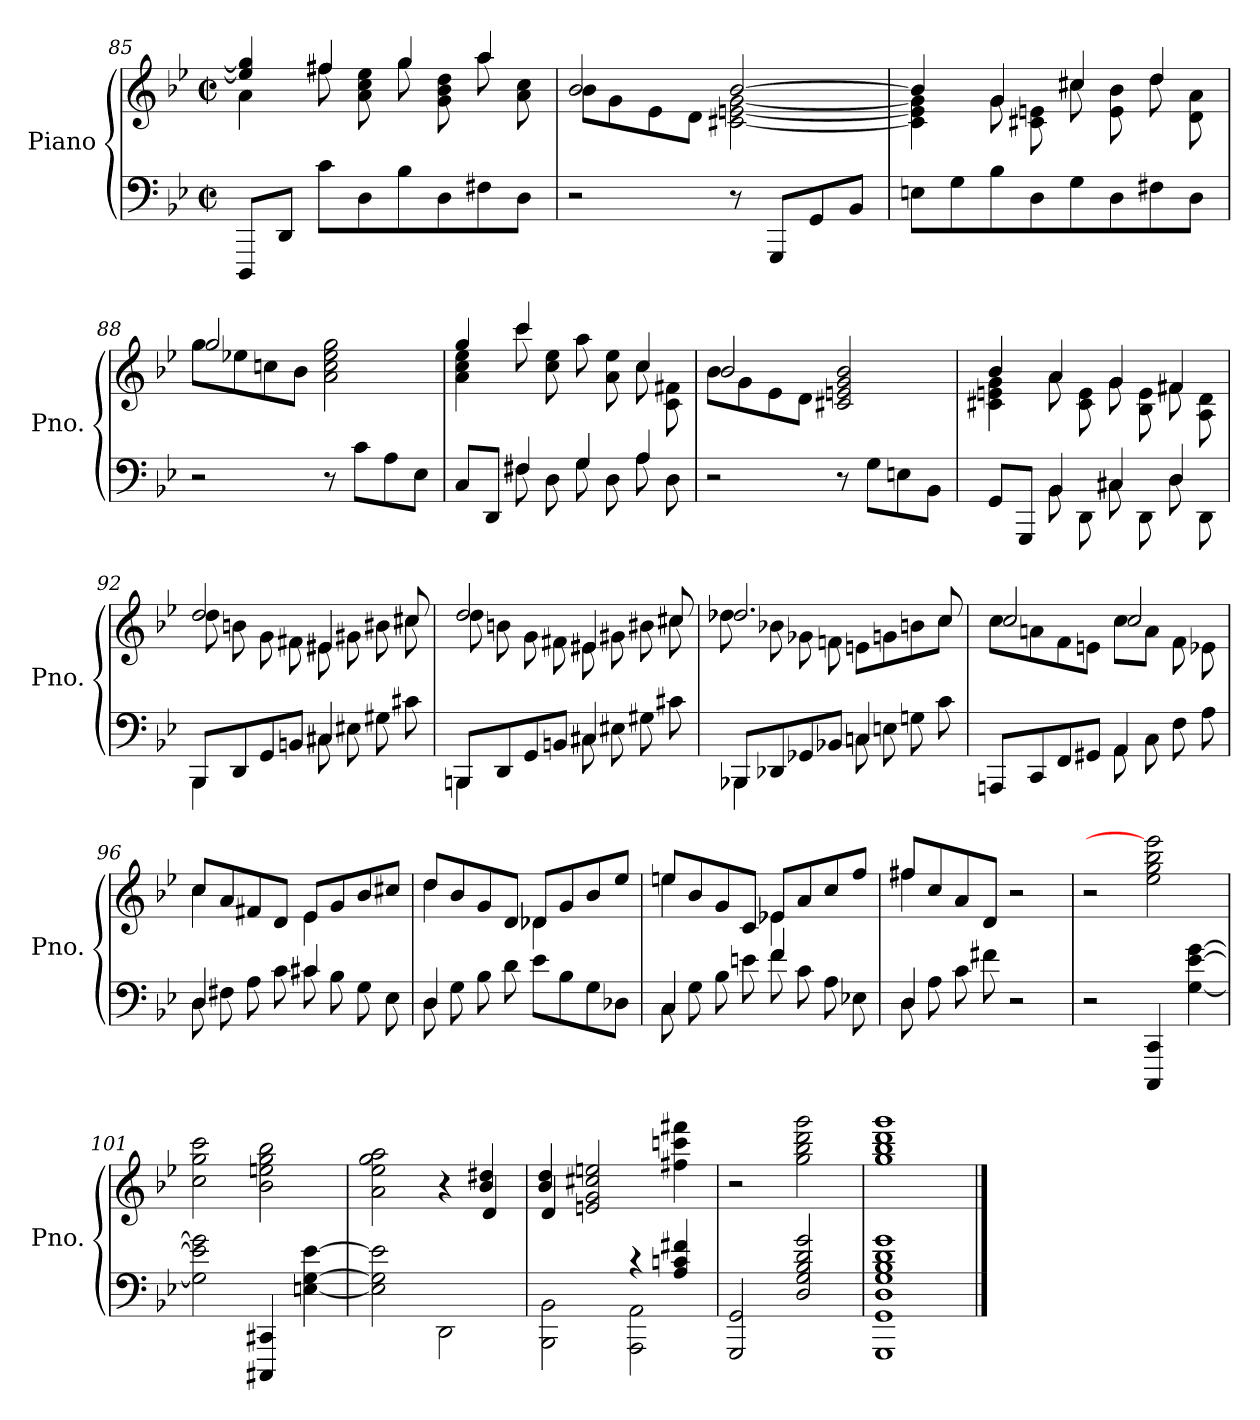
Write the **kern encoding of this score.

**kern	**kern
*part1	*part1
*staff2	*staff1
*I"Piano	*
*I'Pno.	*
*clefF4	*clefG2
*k[b-e-]	*k[b-e-]
*M2/2	*M2/2
*met(c|)	*met(c|)
=85	=85
*	*^
8DDD/L	4ee-/] 4gg/]	4a\
8DD/J	.	.
8c\L	4ff#X/	8ff#\
8D\	.	8a\ 8cc\ 8ee-\
8B-\	4gg/	8gg\
8D\	.	8g\ 8b-\ 8dd\
8F#X\	4aa/	8aa\
8D\J	.	8a\ 8cc\
=86	=86	=86
2r	2b-/	8b-\L
.	.	8g\
.	.	8e-\
.	.	8d\J
8r	[2b-/	[2c#X\ [2en\ [2g\
8GGG/L	.	.
8GG/	.	.
8BB-/J	.	.
=87	=87	=87
8En\L	4b-/]	4c#\] 4e\] 4g\]
8G\	.	.
8B-\	4g/	8g\
8D\	.	8c#X\ 8en\
8G\	4cc#X/	8cc#\
8D\	.	8e\ 8b-\
8F#X\	4dd/	8dd\
8D\J	.	8d\ 8a\
!!LO:PB:g=z	!!
=88	=88	=88
2r	8gg\L	2gg/
.	8ee-X\	.
.	8ccn\	.
.	8b-\J	.
8r	2ryy	2a\ 2cc\ 2ee-\ 2gg\
8c\L	.	.
8A\	.	.
8E-\J	.	.
=89	=89	=89
*^	*	*
8C/L	4ryy	4gg/	4a\ 4cc\ 4ee-\
8DD/J	.	.	.
4F#X/	8F#\	4ccc/	8ccc\
.	8D\	.	8cc\ 8ee-\
4G/	8G\	4ryy	8aa\
.	8D\	.	8a\ 8ee-\
4A/	8A\	4cc/	8cc\
.	8D\	.	8c\ 8f#X\
*v	*v	*	*
=90	=90	=90
2r	8b-\L	2b-/
.	8g\	.
.	8e-\	.
.	8d\J	.
8r	2ryy	2c#X/ 2en/ 2g/ 2b-/
8G\L	.	.
8En\	.	.
8BB-\J	.	.
=91	=91	=91
*^	*	*
8GG/L	4ryy	4b-/	4c#X\ 4en\ 4g\
8GGG/J	.	.	.
4BB-/	8BB-\	4a/	8a\
.	8DD\	.	8c#\ 8e\
4C#X/	8C#\	4g/	8g\
.	8DD\	.	8B-\ 8e\
4D/	8D\	4f#X/	8f#\
.	8DD\	.	8A\ 8d\
!!LO:LB:g=z	!!
=92	=92	=92	=92
8BBB-/L	4BBB-\	2dd/	8dd\
8DD/	.	.	8bn\
8GG/	4ryy	.	8g\
8BBn/J	.	.	8f#X\
4C#X/	8C#\	4e#X/	8e#\
.	8E#X\	.	8g#X\
4ryy	8G#X\	8ryy	8b#X\
.	8c#X\	8cc#X/	8cc#\
=93	=93	=93	=93
8BBBn/L	4BBB\	2dd/	8dd\
8DD/	.	.	8bn\
8GG/	4ryy	.	8g\
8BBn/J	.	.	8f#X\
4C#X/	8C#\	4e#X/	8e#\
.	8E#X\	.	8g#X\
4ryy	8G#X\	8ryy	8b#X\
.	8c#X\	8cc#X/	8cc#\
=94	=94	=94	=94
8BBB-X/L	4BBB-X\	2.dd-X/	8dd-\
8DD-X/	.	.	8b-X\
8GG-X/	4ryy	.	8g-X\
8BB-X/J	.	.	8fn\
4Cn/	8Cn\	.	8en\L
.	8En\	.	8gn\
4ryy	8Gn\	8ryy	8bn\
.	8c\	8cc/	8cc\J
!!LO:LB:g=z	!!
=95	=95	=95	=95
8AAAn/L	2ryy	8cc\L	2cc/
8CC/	.	8an\	.
8FF/	.	8f\	.
8GG#X/J	.	8en\J	.
4AA/	8AA\	8cc\L	2cc/
.	8C\	8a\J	.
4ryy	8F\	8f\	.
.	8A\	8e-X\	.
=96	=96	=96	=96
4D/	8D\	8cc/L	4cc\
.	8F#X\	8a/	.
4ryy	8A\	8f#X/	4ryy
.	8c\	8d/J	.
4c#X/	8c#\	8e-/L	4e-\
.	8B-\	8g/	.
4ryy	8G\	8b-/	4ryy
.	8E-\	8cc#X/J	.
=97	=97	=97	=97
4D/	8D\	8dd/L	4dd\
.	8G\	8b-/	.
2.ryy	8B-\	8g/	4ryy
.	8d\	8d/J	.
.	8e-\L	8d-X/L	4d-\
.	8B-\	8g/	.
.	8G\	8b-/	4ryy
.	8D-X\J	8ee-/J	.
!!LO:LB:g=z	!!
=98	=98	=98	=98
4C/	8C\	8een/L	4ee\
.	8G\	8b-/	.
4ryy	8B-\	8g/	4ryy
.	8en\	8c/J	.
4f/	8f\	8e-X/L	4e-X\
.	8c\	8a/	.
4ryy	8A\	8cc/	4ryy
.	8E-X\	8ff/J	.
=99	=99	=99	=99
4D/	8D\	8ff#X/L	4ff#\
.	8A\	8cc/	.
4ryy	8c\	8a/	2.ryy
.	8f#X\	8d/J	.
2r	2ryy	2r	.
*v	*v	*	*
*	*v	*v
=100	=100
2r	2r
4CCC/ 4CC/	2ee-\ 2gg\ 2bb-\ 2eee-\]
[4G\ [4e-\ [4g\	.
=101	=101
2G\] 2e-\] 2g\]	2cc\ 2gg\ 2ccc\
4CCC#X/ 4CC#X/	2b-\ 2een\ 2gg\ 2bb-\
[4En\ [4G\ [4e-\	.
=102	=102
*	*^
2E\] 2G\] 2e-\]	2ryy	2a\ 2ee-\ 2gg\ 2aa\
2DD\	4r	4ryy
.	4d/	4b-/ 4dd#X/
=103	=103	=103
*^	*	*
2ryy	2BBB-\ 2BB-\	4d/	4b-/ 4dd/
.	.	2en/ 2g/ 2cc#X/ 2een/	2ryy
4r	2AAA\ 2AA\	.	.
4A/ 4cn/ 4f#X/	.	4ryy	4ff#X\ 4cccn\ 4fff#X\
*	*	*v	*v
=104	=104	=104
2GGG/ 2GG/	2ryy	2r
2ryy	2D/ 2G/ 2B-/ 2d/ 2g/	2gg\ 2bb-\ 2ddd\ 2ggg\
*v	*v	*
!!LO:LB:g=z
=105	=105
*	*^
1GGG 1GG 1D 1G 1B- 1d 1g	1ggg	1gg 1bb- 1ddd
*	*v	*v
==	==
*-	*-
